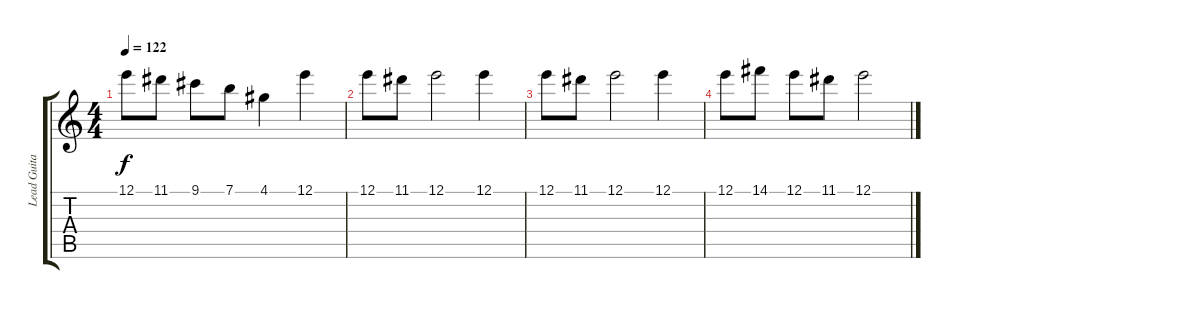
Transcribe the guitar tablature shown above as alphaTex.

\track ("Lead Guitar" "Lead Guita") {instrument distortionguitar}
\staff {score tabs}
\tuning (E4 B3 G3 D3 A2 E2) {hide}
\ts (4 4)
\tempo 122
\clef g2
\ks c
12.1.8{dy f} 11.1.8 9.1.8 7.1.8 4.1.4 12.1.4 |
12.1.8 11.1.8 12.1.2 12.1.4 |
12.1.8 11.1.8 12.1.2 12.1.4 |
12.1.8 14.1.8 12.1.8 11.1.8 12.1.2
